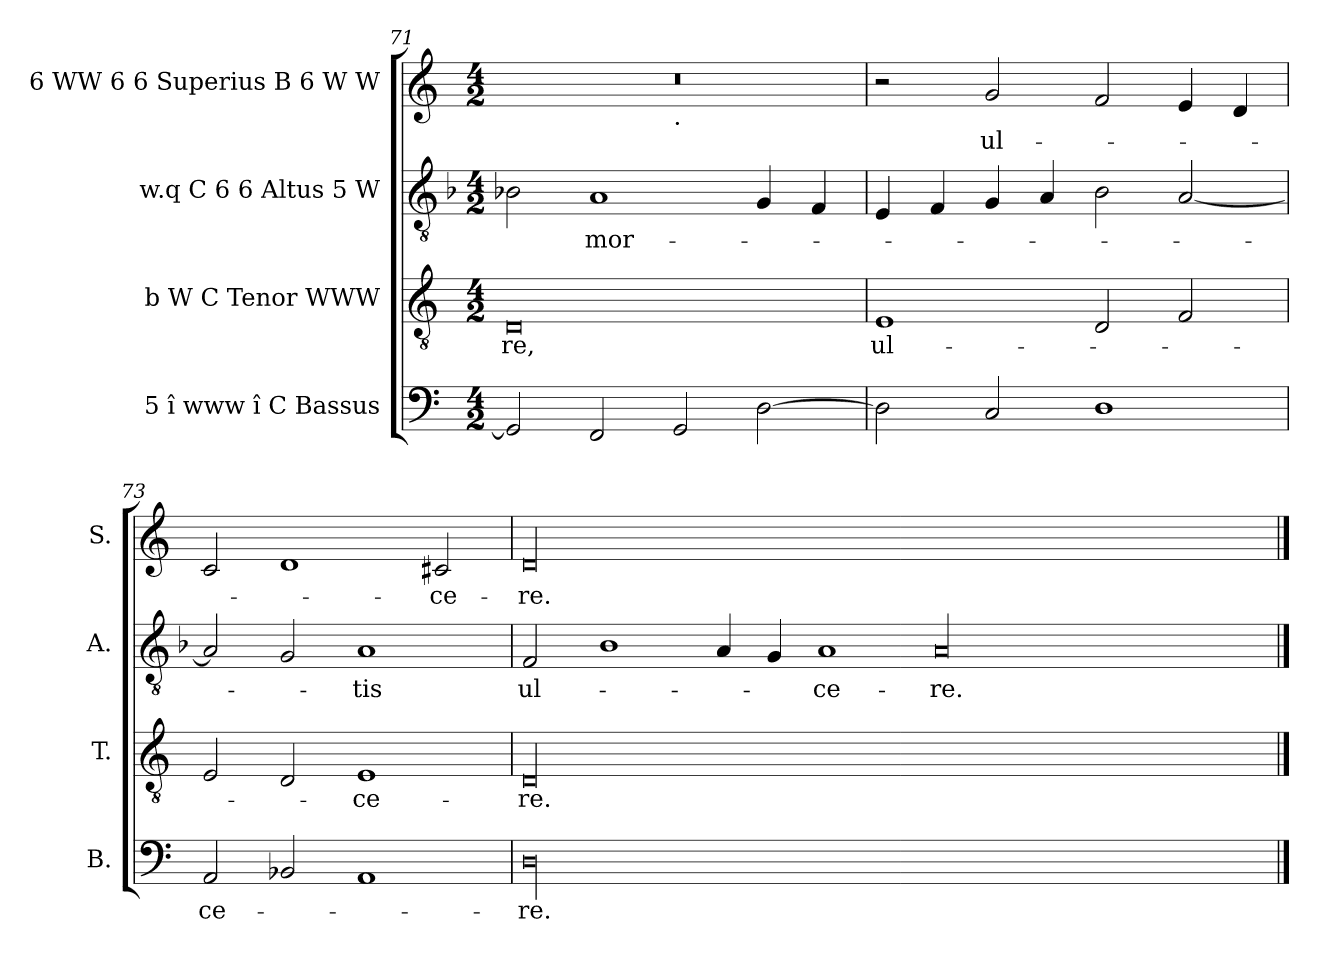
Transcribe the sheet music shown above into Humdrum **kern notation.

**kern	**text	**kern	**text	**kern	**text	**kern	**text
*part4	*part4	*part3	*part3	*part2	*part2	*part1	*part1
*staff4	*staff4	*staff3	*staff3	*staff2	*staff2	*staff1	*staff1
*I"5 î www î C Bassus	*	*I"b W C Tenor WWW	*	*I"w.q C 6 6 Altus 5 W	*	*I"6 WW 6 6 Superius B 6 W W	*
*I'B.	*	*I'T.	*	*I'A.	*	*I'S.	*
!!LO:PB:g=z
*clefF4	*	*clefGv2	*	*clefGv2	*	*clefG2	*
*k[]	*	*k[]	*	*k[b-]	*	*k[]	*
*C:	*	*C:	*	*F:	*	*C:	*
*M4/2	*	*M4/2	*	*M4/2	*	*M4/2	*
=71	=71	=71	=71	=71	=71	=71	=71
!	!	!	!LO:LY:b	!	!	!	!
*	*	*	*	*	*	*^	*
2GG/]	.	0D	-re,	2B-X\	.	0r	1ryy	.
!	!	!	!	!	!LO:LY:b	!	!	!
2FF/	.	.	.	1A	mor-	.	.	.
!	!	!	!	!	!	!	!LO:TX:b:t=.	!
2GG/	.	.	.	.	.	.	1ryy	.
[>2D\	.	.	.	4G/	.	.	.	.
.	.	.	.	4F/	.	.	.	.
=72	=72	=72	=72	=72	=72	=72	=72	=72
!	!	!	!LO:LY:b	!	!	!	!	!
*	*	*	*	*	*	*v	*v	*
2D\]	.	1E	ul-	4E/	.	2r	.
.	.	.	.	4F/	.	.	.
!	!	!	!	!	!	!	!LO:LY:b
2C/	.	.	.	4G/	.	2g/	ul-
.	.	.	.	4A/	.	.	.
1D	.	2D/	.	2B-\	.	2f/	.
.	.	2F/	.	[<2A/	.	4e/	.
.	.	.	.	.	.	4d/	.
=73	=73	=73	=73	=73	=73	=73	=73
!	!LO:LY:b	!	!	!	!	!	!
2AA/	-ce-	2E/	.	2A/]	.	2c/	.
2BB-/	.	2D/	.	2G/	.	1d	.
!	!	!	!LO:LY:b	!	!LO:LY:b	!	!
1AA	.	1E	-ce-	1A	-tis	.	.
!	!	!	!	!	!	!	!LO:LY:b
.	.	.	.	.	.	2c#/	-ce-
=74	=74	=74	=74	=74	=74	=74	=74
!	!LO:LY:b	!	!LO:LY:b	!	!LO:LY:b	!	!LO:LY:b
00D	-re.	00D	-re.	2F/	ul-	00d	-re.
.	.	.	.	1B-	.	.	.
.	.	.	.	4A/	.	.	.
.	.	.	.	4G/	.	.	.
!	!	!	!	!	!LO:LY:b	!	!
.	.	.	.	1A	-ce-	.	.
!	!	!	!	!	!LO:LY:b	!	!
.	.	.	.	00A	-re.	.	.
0.ryy	.	0.ryy	.	.	.	0.ryy	.
==	==	==	==	==	==	==	==
*-	*-	*-	*-	*-	*-	*-	*-
